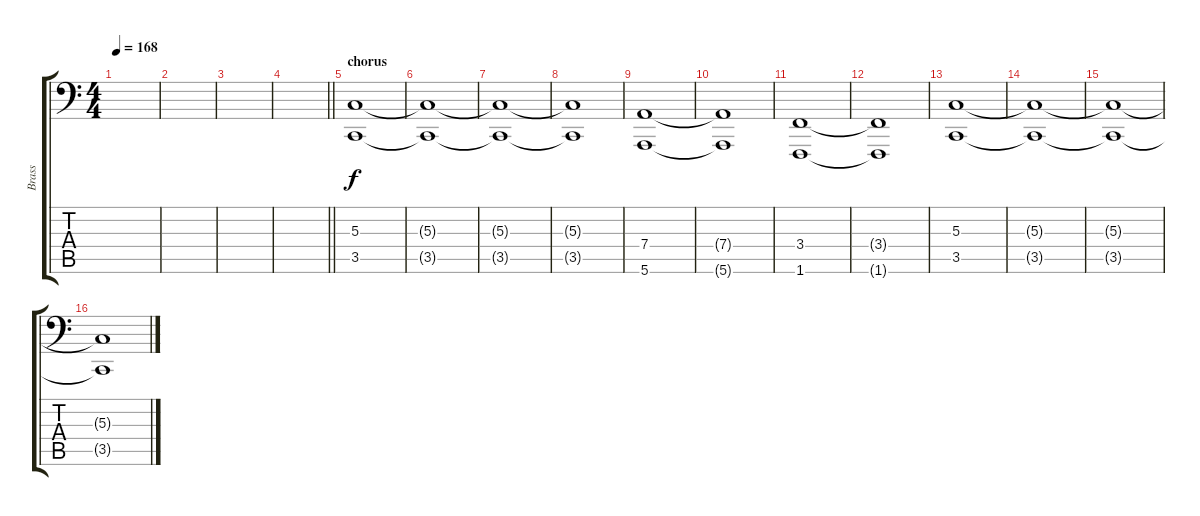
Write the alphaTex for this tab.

\track ("Brass" "Brass") {instrument brasssection}
\staff {score tabs}
\tuning (E3 B2 G2 D2 A1 E1) {hide}
\ts (4 4)
\tempo 168
\clef f4
\ks c
|
|
|
\barLineRight lightlight
|
\section ("" "chorus")
(5.3 3.5).1 |
(5.3{t} 3.5{t}).1 |
(5.3{t} 3.5{t}).1 |
(5.3{t} 3.5{t}).1 |
(7.4 5.6).1 |
(7.4{t} 5.6{t}).1 |
(3.4 1.6).1 |
(3.4{t} 1.6{t}).1 |
(5.3 3.5).1 |
(5.3{t} 3.5{t}).1 |
(5.3{t} 3.5{t}).1 |
(5.3{t} 3.5{t}).1
